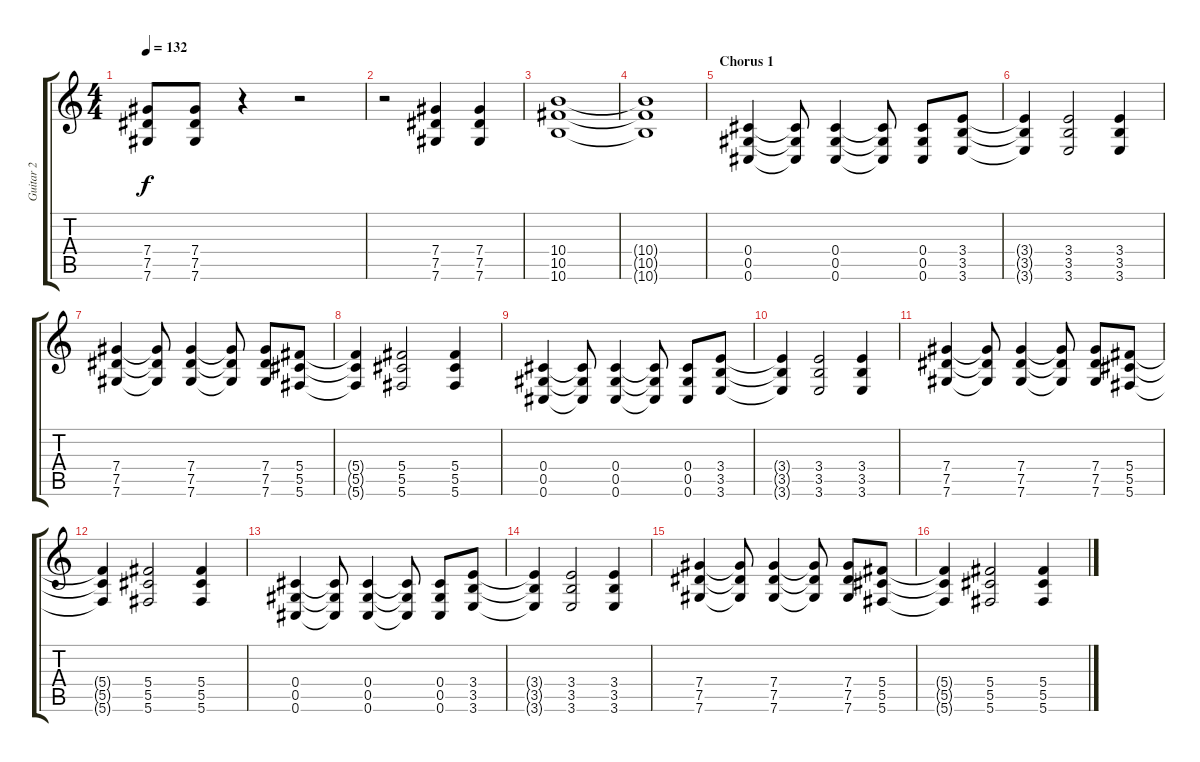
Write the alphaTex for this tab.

\track ("Guitar 2" "Guitar 2") {instrument distortionguitar}
\staff {score tabs}
\tuning (Eb4 Bb3 Gb3 Db3 Ab2 Db2) {hide}
\ts (4 4)
\tempo 132
\clef g2
\ks c
(7.4 7.5 7.6).8{dy f} (7.4 7.5 7.6).8 r.4 r.2 |
r.2 (7.4 7.5 7.6).4 (7.4 7.5 7.6).4 |
(10.4 10.5 10.6).1 |
(10.4{t} 10.5{t} 10.6{t}).1 |
\section ("" "Chorus 1")
(0.4 0.5 0.6).4 (0.4{t} 0.5{t} 0.6{t}).8 (0.4 0.5 0.6).4 (0.4{t} 0.5{t} 0.6{t}).8 (0.4 0.5 0.6).8 (3.4 3.5 3.6).8 |
(3.4{t} 3.5{t} 3.6{t}).4 (3.4 3.5 3.6).2 (3.4 3.5 3.6).4 |
(7.4 7.5 7.6).4 (7.4{t} 7.5{t} 7.6{t}).8 (7.4 7.5 7.6).4 (7.4{t} 7.5{t} 7.6{t}).8 (7.4 7.5 7.6).8 (5.4 5.5 5.6).8 |
(5.4{t} 5.5{t} 5.6{t}).4 (5.4 5.5 5.6).2 (5.4 5.5 5.6).4 |
(0.4 0.5 0.6).4 (0.4{t} 0.5{t} 0.6{t}).8 (0.4 0.5 0.6).4 (0.4{t} 0.5{t} 0.6{t}).8 (0.4 0.5 0.6).8 (3.4 3.5 3.6).8 |
(3.4{t} 3.5{t} 3.6{t}).4 (3.4 3.5 3.6).2 (3.4 3.5 3.6).4 |
(7.4 7.5 7.6).4 (7.4{t} 7.5{t} 7.6{t}).8 (7.4 7.5 7.6).4 (7.4{t} 7.5{t} 7.6{t}).8 (7.4 7.5 7.6).8 (5.4 5.5 5.6).8 |
(5.4{t} 5.5{t} 5.6{t}).4 (5.4 5.5 5.6).2 (5.4 5.5 5.6).4 |
(0.4 0.5 0.6).4 (0.4{t} 0.5{t} 0.6{t}).8 (0.4 0.5 0.6).4 (0.4{t} 0.5{t} 0.6{t}).8 (0.4 0.5 0.6).8 (3.4 3.5 3.6).8 |
(3.4{t} 3.5{t} 3.6{t}).4 (3.4 3.5 3.6).2 (3.4 3.5 3.6).4 |
(7.4 7.5 7.6).4 (7.4{t} 7.5{t} 7.6{t}).8 (7.4 7.5 7.6).4 (7.4{t} 7.5{t} 7.6{t}).8 (7.4 7.5 7.6).8 (5.4 5.5 5.6).8 |
(5.4{t} 5.5{t} 5.6{t}).4 (5.4 5.5 5.6).2 (5.4 5.5 5.6).4
